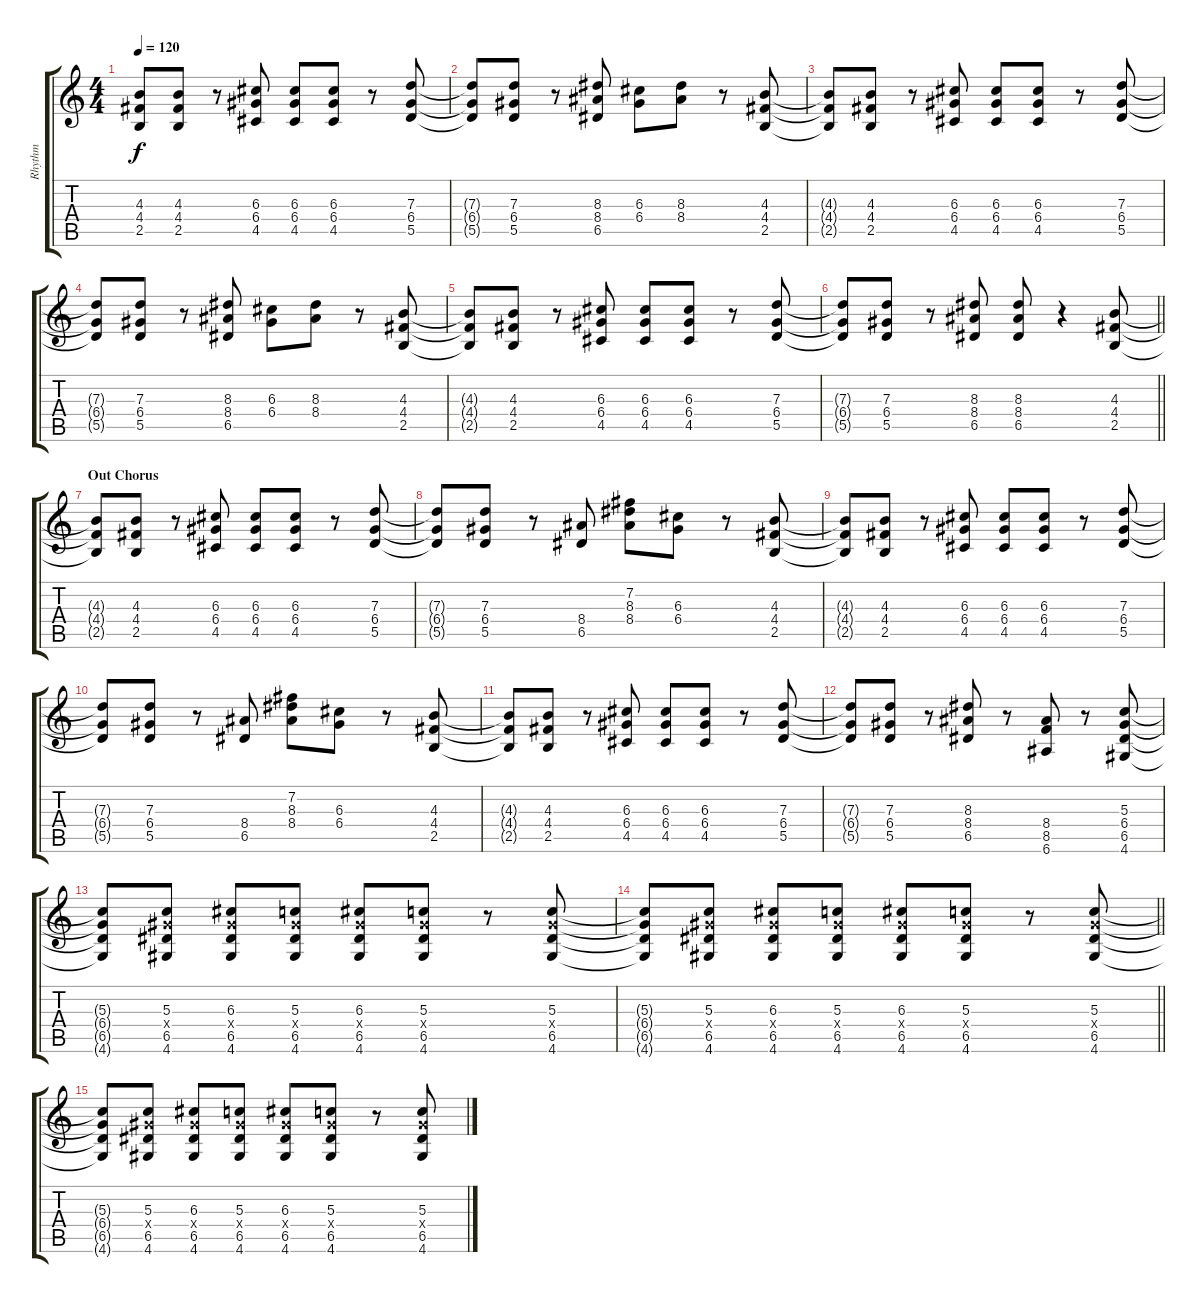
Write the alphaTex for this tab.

\track ("Rhythm" "Rhythm") {instrument overdrivenguitar}
\staff {score tabs}
\tuning (E4 B3 G3 D3 A2 E2) {hide}
\ts (4 4)
\tempo 120
\clef g2
\ks c
(4.3{t} 4.4{t} 2.5{t}).8{dy f} (4.3 4.4 2.5).8 r.8 (6.3 6.4 4.5).8 (6.3 6.4 4.5).8 (6.3 6.4 4.5).8 r.8 (7.3 6.4 5.5).8 |
(7.3{t} 6.4{t} 5.5{t}).8 (7.3 6.4 5.5).8 r.8 (8.3 8.4 6.5).8 (6.3 6.4).8 (8.3 8.4).8 r.8 (4.3 4.4 2.5).8 |
(4.3{t} 4.4{t} 2.5{t}).8 (4.3 4.4 2.5).8 r.8 (6.3 6.4 4.5).8 (6.3 6.4 4.5).8 (6.3 6.4 4.5).8 r.8 (7.3 6.4 5.5).8 |
(7.3{t} 6.4{t} 5.5{t}).8 (7.3 6.4 5.5).8 r.8 (8.3 8.4 6.5).8 (6.3 6.4).8 (8.3 8.4).8 r.8 (4.3 4.4 2.5).8 |
(4.3{t} 4.4{t} 2.5{t}).8 (4.3 4.4 2.5).8 r.8 (6.3 6.4 4.5).8 (6.3 6.4 4.5).8 (6.3 6.4 4.5).8 r.8 (7.3 6.4 5.5).8 |
\barLineRight lightlight
(7.3{t} 6.4{t} 5.5{t}).8 (7.3 6.4 5.5).8 r.8 (8.3 8.4 6.5).8 (8.3 8.4 6.5).8 r.4 (4.3 4.4 2.5).8 |
\section ("" "Out Chorus")
(4.3{t} 4.4{t} 2.5{t}).8 (4.3 4.4 2.5).8 r.8 (6.3 6.4 4.5).8 (6.3 6.4 4.5).8 (6.3 6.4 4.5).8 r.8 (7.3 6.4 5.5).8 |
(7.3{t} 6.4{t} 5.5{t}).8 (7.3 6.4 5.5).8 r.8 (8.4 6.5).8 (7.2 8.3 8.4).8 (6.3 6.4).8 r.8 (4.3 4.4 2.5).8 |
(4.3{t} 4.4{t} 2.5{t}).8 (4.3 4.4 2.5).8 r.8 (6.3 6.4 4.5).8 (6.3 6.4 4.5).8 (6.3 6.4 4.5).8 r.8 (7.3 6.4 5.5).8 |
(7.3{t} 6.4{t} 5.5{t}).8 (7.3 6.4 5.5).8 r.8 (8.4 6.5).8 (7.2 8.3 8.4).8 (6.3 6.4).8 r.8 (4.3 4.4 2.5).8 |
(4.3{t} 4.4{t} 2.5{t}).8 (4.3 4.4 2.5).8 r.8 (6.3 6.4 4.5).8 (6.3 6.4 4.5).8 (6.3 6.4 4.5).8 r.8 (7.3 6.4 5.5).8 |
(7.3{t} 6.4{t} 5.5{t}).8 (7.3 6.4 5.5).8 r.8 (8.3 8.4 6.5).8 r.8 (8.4 8.5 6.6).8 r.8 (5.3 6.4 6.5 4.6).8 |
(5.3{t} 6.4{t} 6.5{t} 4.6{t}).8 (5.3 6.4{x} 6.5 4.6).8 (6.3 6.4{x} 6.5 4.6).8 (5.3 6.4{x} 6.5 4.6).8 (6.3 6.4{x} 6.5 4.6).8 (5.3 6.4{x} 6.5 4.6).8 r.8 (5.3 6.4{x} 6.5 4.6).8 |
\barLineRight lightlight
(5.3{t} 6.4{t} 6.5{t} 4.6{t}).8 (5.3 6.4{x} 6.5 4.6).8 (6.3 6.4{x} 6.5 4.6).8 (5.3 6.4{x} 6.5 4.6).8 (6.3 6.4{x} 6.5 4.6).8 (5.3 6.4{x} 6.5 4.6).8 r.8 (5.3 6.4{x} 6.5 4.6).8 |
(5.3{t} 6.4{t} 6.5{t} 4.6{t}).8 (5.3 6.4{x} 6.5 4.6).8 (6.3 6.4{x} 6.5 4.6).8 (5.3 6.4{x} 6.5 4.6).8 (6.3 6.4{x} 6.5 4.6).8 (5.3 6.4{x} 6.5 4.6).8 r.8 (5.3 6.4{x} 6.5 4.6).8
